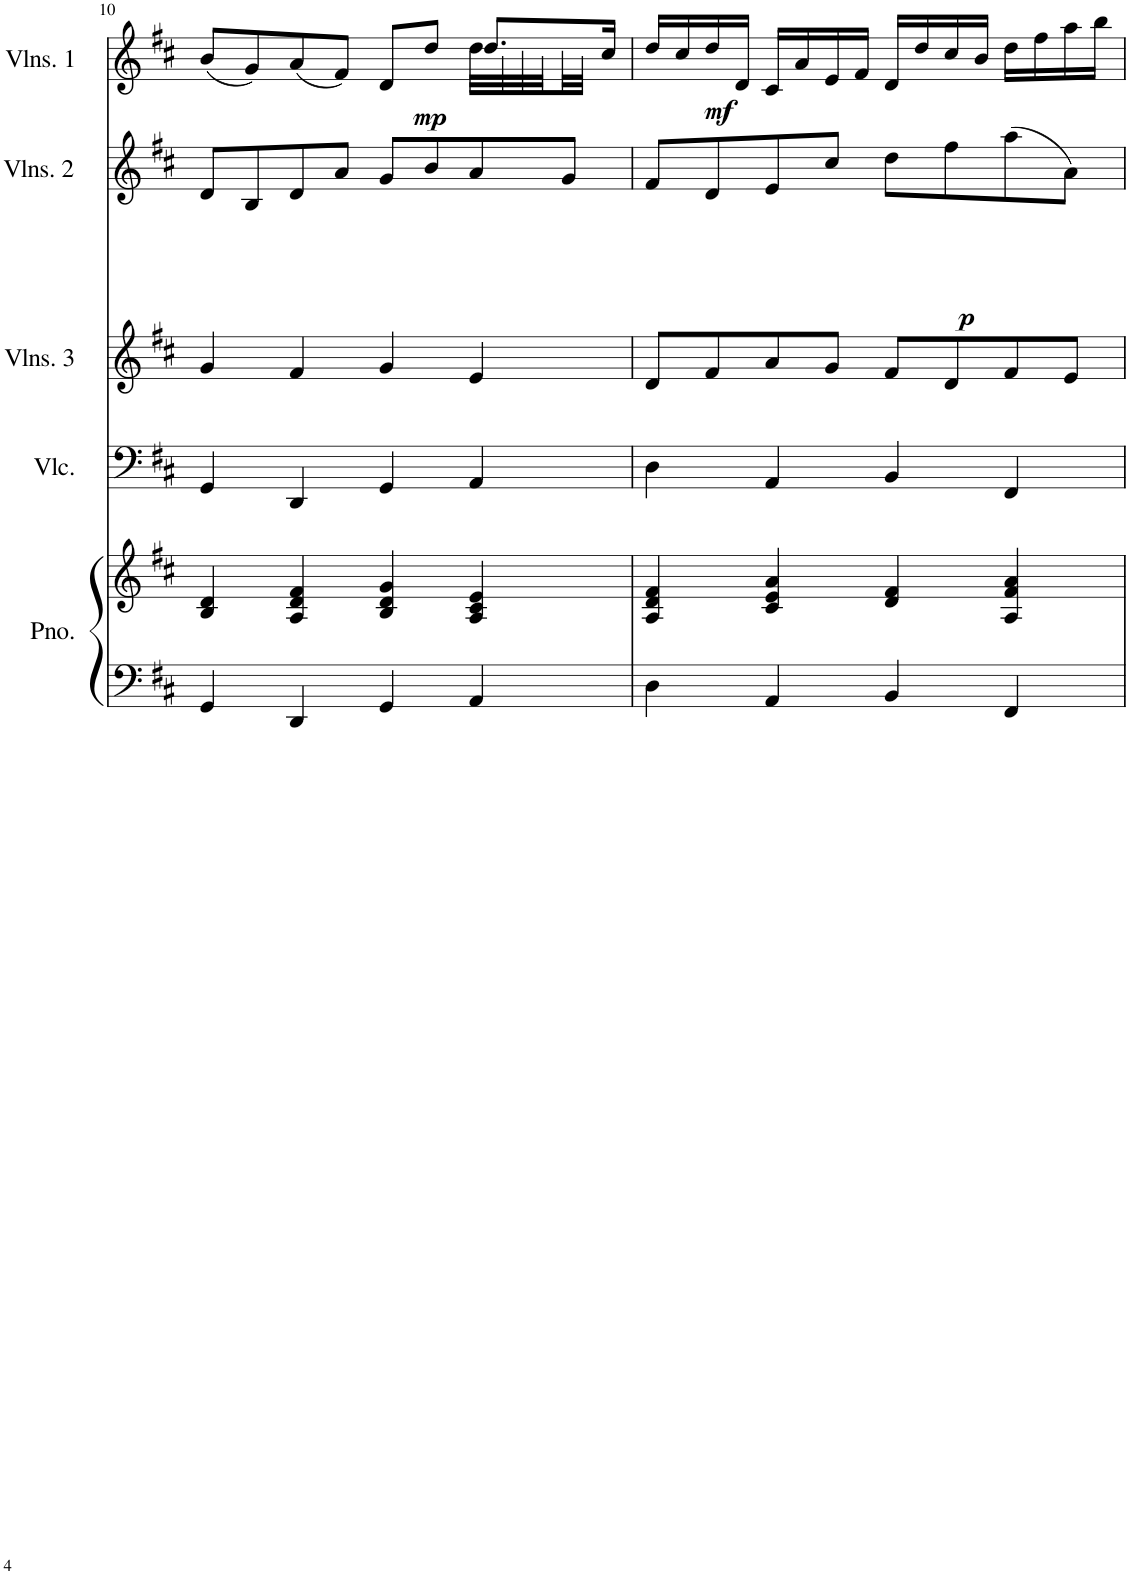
**kern	**kern	**kern	**kern	**kern	**dynam	**kern	**dynam
*part5	*part5	*part4	*part3	*part2	*part2	*part1	*part1
*staff6	*staff5	*staff4	*staff3	*staff2	*staff2	*staff1	*staff1
*I"Piano	*	*I"Violoncello	*I"Violins 3	*I"Violins 2	*	*I"Violins 1	*
*I'Pno.	*	*I'Vlc.	*I'Vlns. 3	*I'Vlns. 2	*	*I'Vlns. 1	*
!!LO:PB:g=z
*clefF4	*clefG2	*clefF4	*clefG2	*clefG2	*	*clefG2	*
*k[f#c#]	*k[f#c#]	*k[f#c#]	*k[f#c#]	*k[f#c#]	*	*k[f#c#]	*
*M4/4	*M4/4	*M4/4	*M4/4	*M4/4	*	*M4/4	*
=10	=10	=10	=10	=10	=10	=10	=10
*	*	*	*	*	*	*^	*
4GG/	4B/ 4d/	4GG/	4g/	8d/L	.	(8b/L	4ryy	.
.	.	.	.	8B/	.	8g/)	.	.
4DD/	4A/ 4d/ 4f#/	4DD/	4f#/	8d/	.	(8a/	4ryy	.
!	!	!	!	!	!	!	!	!LO:DY:b
.	.	.	.	8a/J	.	8f#/J)	.	mp
4GG/	4B/ 4d/ 4g/	4GG/	4g/	8g/L	.	8d/L	4ryy	.
.	.	.	.	8b/	.	8dd/J	.	.
4AA/	4A/ 4c#/ 4e/	4AA/	4e/	8a/	.	8.dd/L	32dd\LLL	.
.	.	.	.	.	.	.	32cc#\	.
.	.	.	.	.	.	.	32dd\	.
.	.	.	.	.	.	.	32cc#\	.
.	.	.	.	8g/J	.	.	32dd\	.
.	.	.	.	.	.	.	32cc#\JJJ	.
.	.	.	.	.	.	16cc#/Jk	16ryy	.
=11	=11	=11	=11	=11	=11	=11	=11	=11
!	!	!	!	!	!	!	!	!LO:DY:b
*	*	*	*	*	*	*v	*v	*
4D\	4A/ 4d/ 4f#/	4D\	8d/L	8f#/L	.	16dd/LL	mf
.	.	.	.	.	.	16cc#/	.
.	.	.	8f#/	8d/	.	16dd/	.
.	.	.	.	.	.	16d/JJ	.
!	!	!	!	!	!LO:DY:b	!	!
4AA/	4c#/ 4e/ 4a/	4AA/	8a/	8e/	p	16c#/LL	.
.	.	.	.	.	.	16a/	.
.	.	.	8g/J	8cc#/J	.	16e/	.
.	.	.	.	.	.	16f#/JJ	.
4BB/	4d/ 4f#/	4BB/	8f#/L	8dd\L	.	16d/LL	.
.	.	.	.	.	.	16dd/	.
.	.	.	8d/	8ff#\	.	16cc#/	.
.	.	.	.	.	.	16b/JJ	.
4FF#/	4A/ 4f#/ 4a/	4FF#/	8f#/	(8aa\	.	16dd\LL	.
.	.	.	.	.	.	16ff#\	.
.	.	.	8e/J	8a\J)	.	16aa\	.
.	.	.	.	.	.	16bb\JJ	.
=	=	=	=	=	=	=	=
*-	*-	*-	*-	*-	*-	*-	*-
